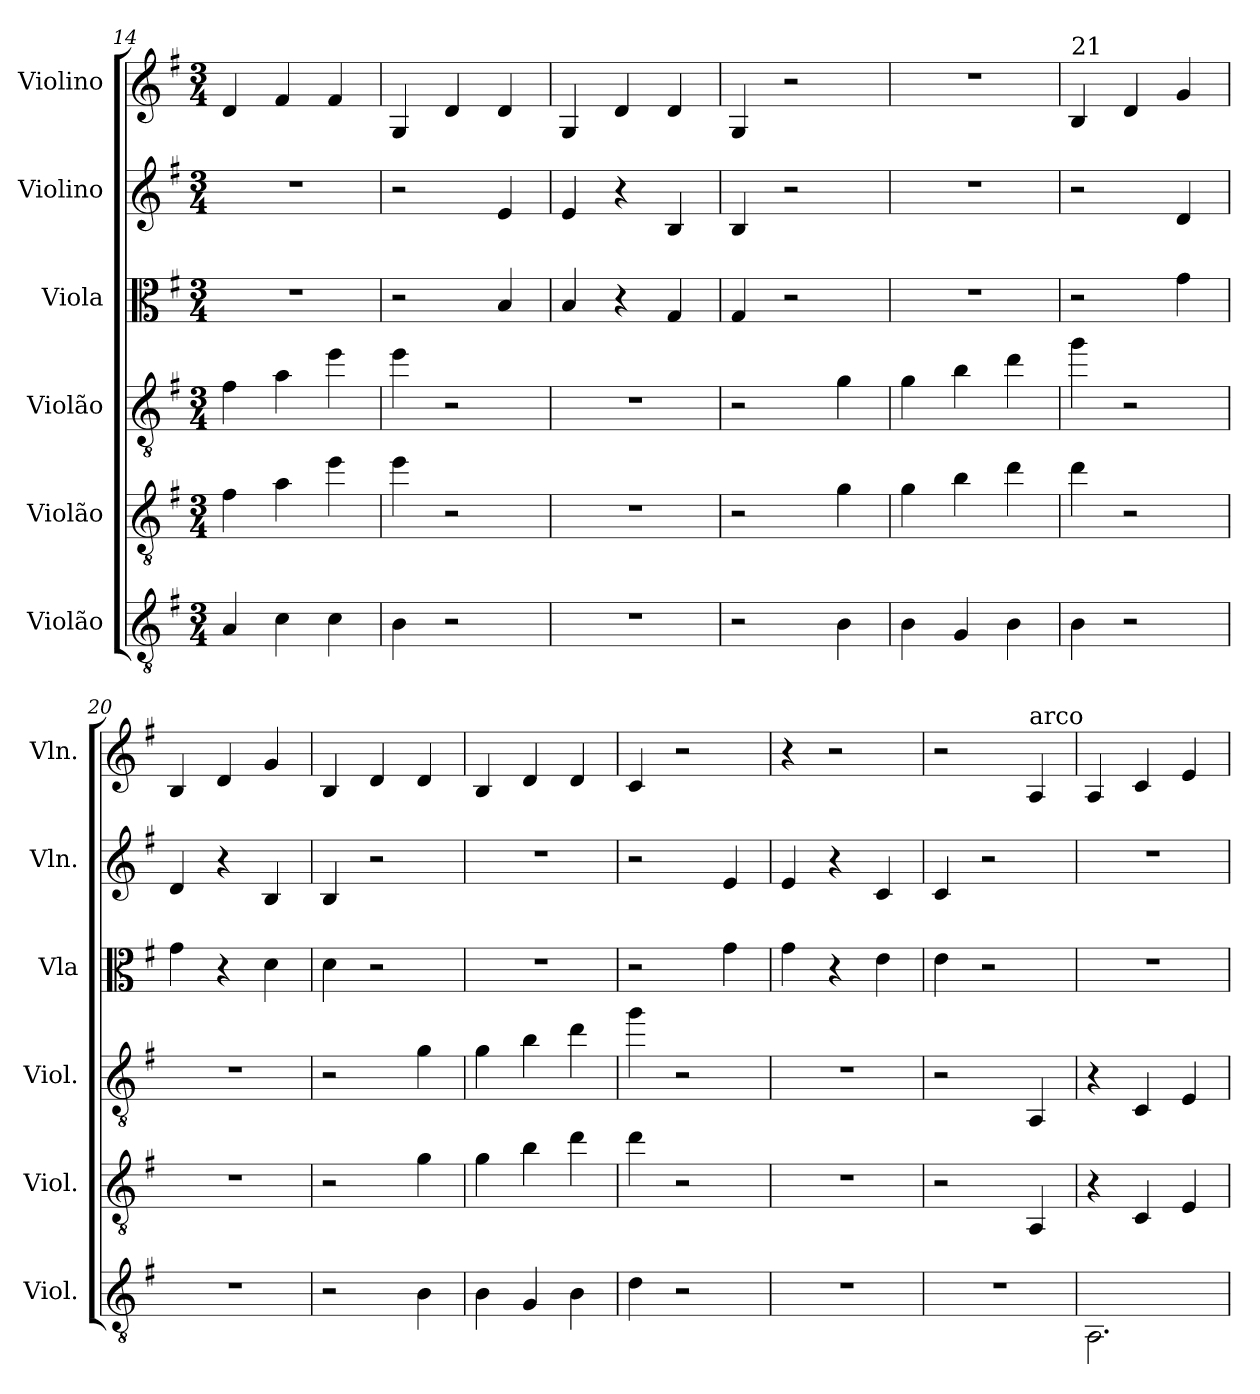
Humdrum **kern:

**kern	**kern	**kern	**kern	**kern	**kern
*part6	*part5	*part4	*part3	*part2	*part1
*staff6	*staff5	*staff4	*staff3	*staff2	*staff1
*I"Violão	*I"Violão	*I"Violão	*I"Viola	*I"Violino	*I"Violino
*I'Viol.	*I'Viol.	*I'Viol.	*I'Vla	*I'Vln.	*I'Vln.
*clefGv2	*clefGv2	*clefGv2	*clefC3	*clefG2	*clefG2
*k[f#]	*k[f#]	*k[f#]	*k[f#]	*k[f#]	*k[f#]
*M3/4	*M3/4	*M3/4	*M3/4	*M3/4	*M3/4
=14	=14	=14	=14	=14	=14
4A/	4f#\	4f#\	2.r	2.r	4d/
4c\	4a\	4a\	.	.	4f#/
4c\	4ee\	4ee\	.	.	4f#/
=15	=15	=15	=15	=15	=15
4B\	4ee\	4ee\	2r	2r	4G/
2r	2r	2r	.	.	4d/
.	.	.	4B/	4e/	4d/
=16	=16	=16	=16	=16	=16
2.r	2.r	2.r	4B/	4e/	4G/
.	.	.	4r	4r	4d/
.	.	.	4G/	4B/	4d/
!!LO:PB:g=z
=17	=17	=17	=17	=17	=17
2r	2r	2r	4G/	4B/	4G/
.	.	.	2r	2r	2r
4B\	4g\	4g\	.	.	.
=18	=18	=18	=18	=18	=18
4B\	4g\	4g\	2.r	2.r	2.r
4G/	4b\	4b\	.	.	.
4B\	4dd\	4dd\	.	.	.
=19	=19	=19	=19	=19	=19
!	!	!	!	!	!LO:TX:a:t=21
4B\	4dd\	4gg\	2r	2r	4B/
2r	2r	2r	.	.	4d/
.	.	.	4g\	4d/	4g/
=20	=20	=20	=20	=20	=20
2.r	2.r	2.r	4g\	4d/	4B/
.	.	.	4r	4r	4d/
.	.	.	4d\	4B/	4g/
=21	=21	=21	=21	=21	=21
2r	2r	2r	4d\	4B/	4B/
.	.	.	2r	2r	4d/
4B\	4g\	4g\	.	.	4d/
=22	=22	=22	=22	=22	=22
4B\	4g\	4g\	2.r	2.r	4B/
4G/	4b\	4b\	.	.	4d/
4B\	4dd\	4dd\	.	.	4d/
=23	=23	=23	=23	=23	=23
4d\	4dd\	4gg\	2r	2r	4c/
2r	2r	2r	.	.	2r
.	.	.	4g\	4e/	.
=24	=24	=24	=24	=24	=24
2.r	2.r	2.r	4g\	4e/	4r
.	.	.	4r	4r	2r
.	.	.	4e\	4c/	.
=25	=25	=25	=25	=25	=25
2.r	2r	2r	4e\	4c/	2r
.	.	.	2r	2r	.
!	!	!	!	!	!LO:TX:a:t=arco
.	4AA/	4AA/	.	.	4A/
!!LO:LB:g=z
=26	=26	=26	=26	=26	=26
2.AA\	4r	4r	2.r	2.r	4A/
.	4C/	4C/	.	.	4c/
.	4E/	4E/	.	.	4e/
=	=	=	=	=	=
*-	*-	*-	*-	*-	*-
